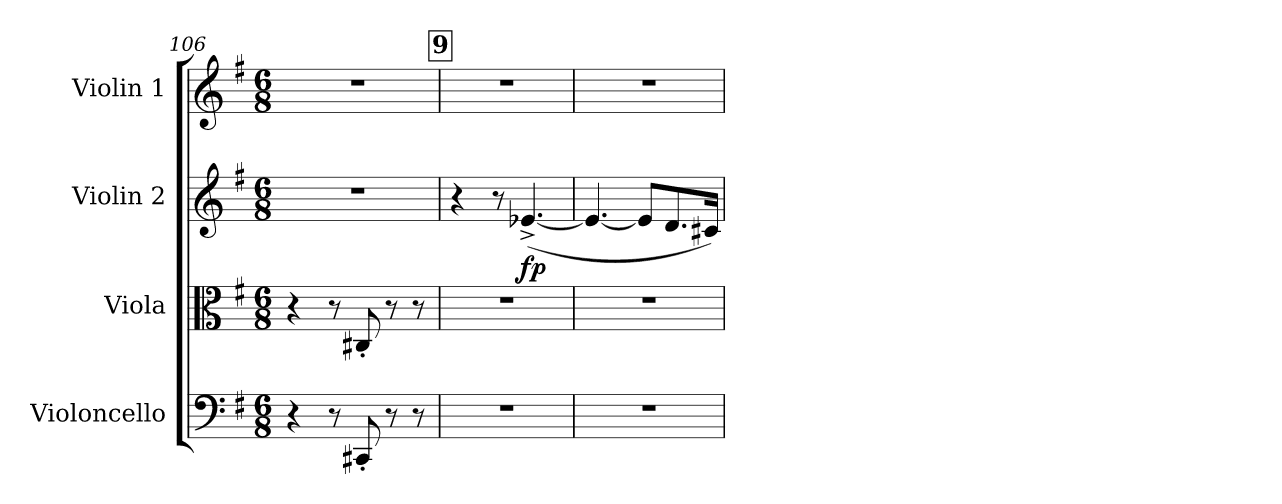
**kern	**kern	**kern	**dynam	**kern
*part4	*part3	*part2	*part2	*part1
*staff4	*staff3	*staff2	*staff2	*staff1
*I"Violoncello	*I"Viola	*I"Violin 2	*	*I"Violin 1
*I'Vc	*I'Vla	*I'Vln	*	*I'Vln
*clefF4	*clefC3	*clefG2	*	*clefG2
*k[f#]	*k[f#]	*k[f#]	*	*k[f#]
*M6/8	*M6/8	*M6/8	*	*M6/8
=106	=106	=106	=106	=106
4r	4r	2.r	.	2.r
8r	8r	.	.	.
8CC#X'/	8C#X'/	.	.	.
8r	8r	.	.	.
8r	8r	.	.	.
!!LO:REH:place=s1:a:B:cj:fs=14:t=9
=107	=107	=107	=107	=107
2.r	2.r	4r	.	2.r
.	.	8r	.	.
!	!	!	!LO:DY:b	!
.	.	([4.e-X^/	fp	.
!!LO:LB:g=z
=108	=108	=108	=108	=108
2.r	2.r	4.e-/_	.	2.r
.	.	8e-/L]	.	.
.	.	8.d/	.	.
.	.	16c#X/Jk)	.	.
=	=	=	=	=
*-	*-	*-	*-	*-
